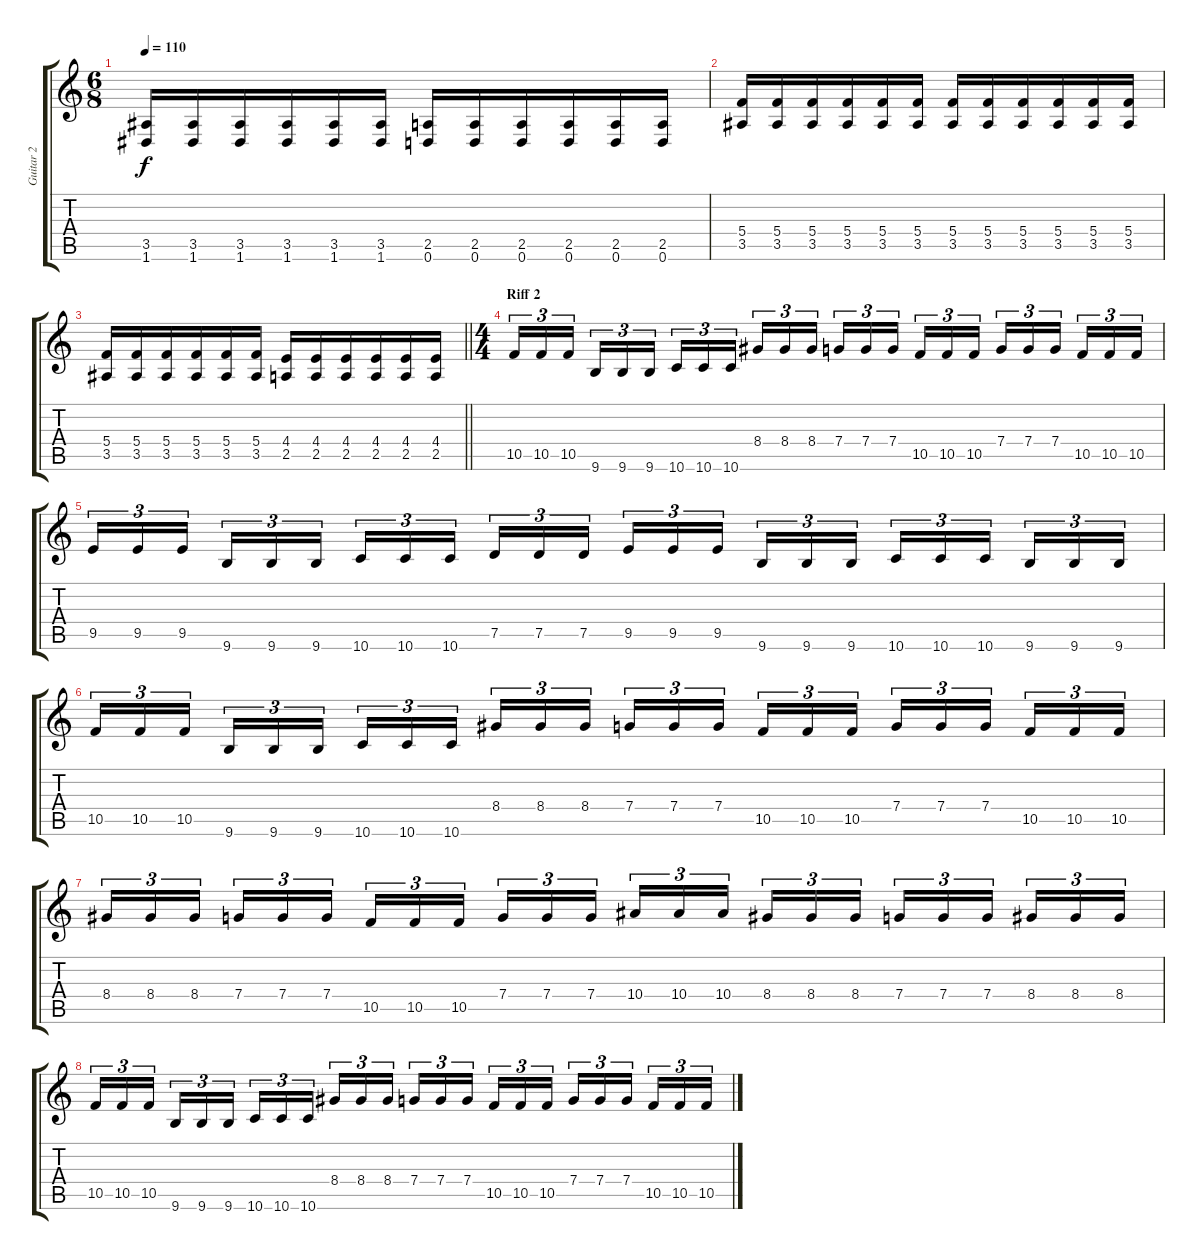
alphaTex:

\track ("Guitar 2" "Guitar 2") {instrument distortionguitar}
\staff {score tabs}
\tuning (D4 A3 F3 C3 G2 D2) {hide}
\ts (6 8)
\tempo 110
\clef g2
\ks c
(3.5 1.6).16{dy f} (3.5 1.6).16 (3.5 1.6).16 (3.5 1.6).16 (3.5 1.6).16 (3.5 1.6).16 (2.5 0.6).16 (2.5 0.6).16 (2.5 0.6).16 (2.5 0.6).16 (2.5 0.6).16 (2.5 0.6).16 |
(5.4 3.5).16 (5.4 3.5).16 (5.4 3.5).16 (5.4 3.5).16 (5.4 3.5).16 (5.4 3.5).16 (5.4 3.5).16 (5.4 3.5).16 (5.4 3.5).16 (5.4 3.5).16 (5.4 3.5).16 (5.4 3.5).16 |
\barLineRight lightlight
(5.4 3.5).16 (5.4 3.5).16 (5.4 3.5).16 (5.4 3.5).16 (5.4 3.5).16 (5.4 3.5).16 (4.4 2.5).16 (4.4 2.5).16 (4.4 2.5).16 (4.4 2.5).16 (4.4 2.5).16 (4.4 2.5).16 |
\ts (4 4)
\section ("" "Riff 2")
10.5.16{tu (3 2)} 10.5.16{tu (3 2)} 10.5.16{tu (3 2) beam splitsecondary} 9.6.16{tu (3 2)} 9.6.16{tu (3 2)} 9.6.16{tu (3 2)} 10.6.16{tu (3 2)} 10.6.16{tu (3 2)} 10.6.16{tu (3 2) beam splitsecondary} 8.4.16{tu (3 2)} 8.4.16{tu (3 2)} 8.4.16{tu (3 2)} 7.4.16{tu (3 2)} 7.4.16{tu (3 2)} 7.4.16{tu (3 2) beam splitsecondary} 10.5.16{tu (3 2)} 10.5.16{tu (3 2)} 10.5.16{tu (3 2)} 7.4.16{tu (3 2)} 7.4.16{tu (3 2)} 7.4.16{tu (3 2) beam splitsecondary} 10.5.16{tu (3 2)} 10.5.16{tu (3 2)} 10.5.16{tu (3 2)} |
9.5.16{tu (3 2)} 9.5.16{tu (3 2)} 9.5.16{tu (3 2) beam splitsecondary} 9.6.16{tu (3 2)} 9.6.16{tu (3 2)} 9.6.16{tu (3 2)} 10.6.16{tu (3 2)} 10.6.16{tu (3 2)} 10.6.16{tu (3 2) beam splitsecondary} 7.5.16{tu (3 2)} 7.5.16{tu (3 2)} 7.5.16{tu (3 2)} 9.5.16{tu (3 2)} 9.5.16{tu (3 2)} 9.5.16{tu (3 2) beam splitsecondary} 9.6.16{tu (3 2)} 9.6.16{tu (3 2)} 9.6.16{tu (3 2)} 10.6.16{tu (3 2)} 10.6.16{tu (3 2)} 10.6.16{tu (3 2) beam splitsecondary} 9.6.16{tu (3 2)} 9.6.16{tu (3 2)} 9.6.16{tu (3 2)} |
10.5.16{tu (3 2)} 10.5.16{tu (3 2)} 10.5.16{tu (3 2) beam splitsecondary} 9.6.16{tu (3 2)} 9.6.16{tu (3 2)} 9.6.16{tu (3 2)} 10.6.16{tu (3 2)} 10.6.16{tu (3 2)} 10.6.16{tu (3 2) beam splitsecondary} 8.4.16{tu (3 2)} 8.4.16{tu (3 2)} 8.4.16{tu (3 2)} 7.4.16{tu (3 2)} 7.4.16{tu (3 2)} 7.4.16{tu (3 2) beam splitsecondary} 10.5.16{tu (3 2)} 10.5.16{tu (3 2)} 10.5.16{tu (3 2)} 7.4.16{tu (3 2)} 7.4.16{tu (3 2)} 7.4.16{tu (3 2) beam splitsecondary} 10.5.16{tu (3 2)} 10.5.16{tu (3 2)} 10.5.16{tu (3 2)} |
8.4.16{tu (3 2)} 8.4.16{tu (3 2)} 8.4.16{tu (3 2) beam splitsecondary} 7.4.16{tu (3 2)} 7.4.16{tu (3 2)} 7.4.16{tu (3 2)} 10.5.16{tu (3 2)} 10.5.16{tu (3 2)} 10.5.16{tu (3 2) beam splitsecondary} 7.4.16{tu (3 2)} 7.4.16{tu (3 2)} 7.4.16{tu (3 2)} 10.4.16{tu (3 2)} 10.4.16{tu (3 2)} 10.4.16{tu (3 2) beam splitsecondary} 8.4.16{tu (3 2)} 8.4.16{tu (3 2)} 8.4.16{tu (3 2)} 7.4.16{tu (3 2)} 7.4.16{tu (3 2)} 7.4.16{tu (3 2) beam splitsecondary} 8.4.16{tu (3 2)} 8.4.16{tu (3 2)} 8.4.16{tu (3 2)} |
10.5.16{tu (3 2)} 10.5.16{tu (3 2)} 10.5.16{tu (3 2) beam splitsecondary} 9.6.16{tu (3 2)} 9.6.16{tu (3 2)} 9.6.16{tu (3 2)} 10.6.16{tu (3 2)} 10.6.16{tu (3 2)} 10.6.16{tu (3 2) beam splitsecondary} 8.4.16{tu (3 2)} 8.4.16{tu (3 2)} 8.4.16{tu (3 2)} 7.4.16{tu (3 2)} 7.4.16{tu (3 2)} 7.4.16{tu (3 2) beam splitsecondary} 10.5.16{tu (3 2)} 10.5.16{tu (3 2)} 10.5.16{tu (3 2)} 7.4.16{tu (3 2)} 7.4.16{tu (3 2)} 7.4.16{tu (3 2) beam splitsecondary} 10.5.16{tu (3 2)} 10.5.16{tu (3 2)} 10.5.16{tu (3 2)}
